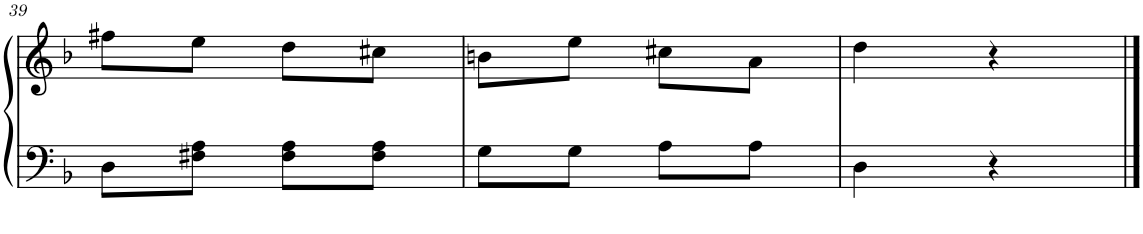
**kern	**kern
*part1	*part1
*staff2	*staff1
*I"Piano	*
*I'Pno.	*
!!LO:PB:g=z
*clefF4	*clefG2
*k[b-]	*k[b-]
*M2/4	*M2/4
=39	=39
8D\L	8ff#X\L
8F#X\ 8A\J	8ee\J
8F#\ 8A\L	8dd\L
8F#\ 8A\J	8cc#X\J
=40	=40
8G\L	8bn\L
8G\J	8ee\J
8A\L	8cc#X\L
8A\J	8a\J
=41	=41
4D\	4dd\
4r	4r
==	==
*-	*-
